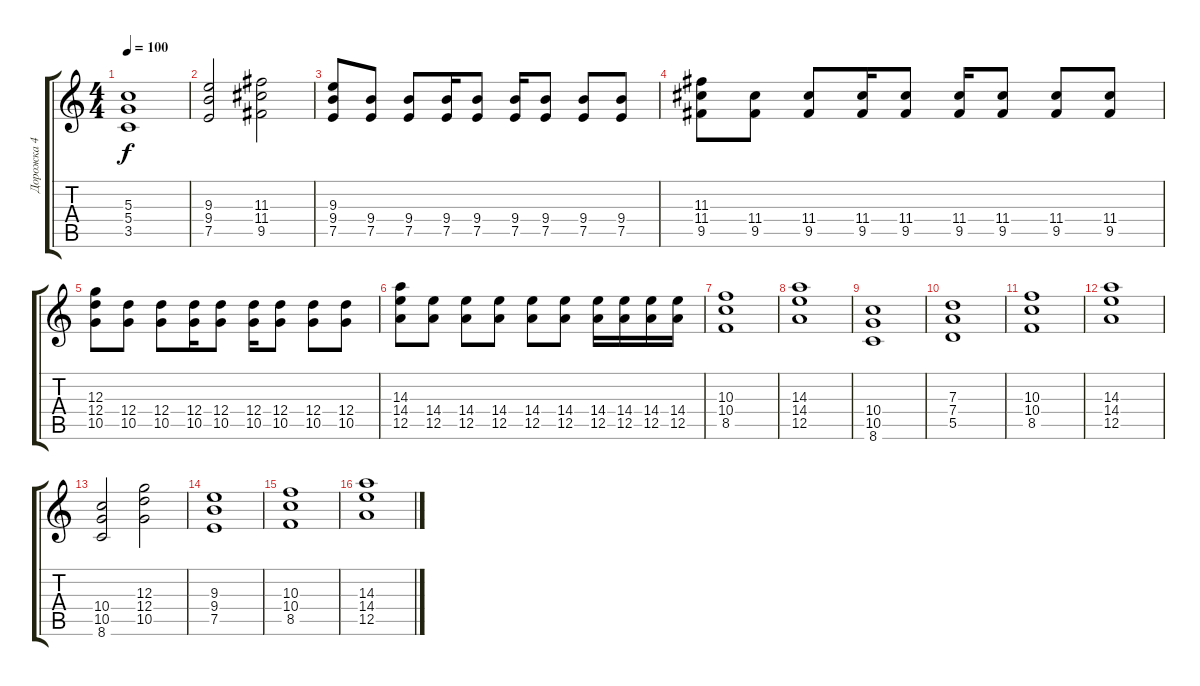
\track ("Дорожка 4" "Дорожка 4") {instrument acousticguitarsteel}
\staff {score tabs}
\tuning (E4 B3 G3 D3 A2 E2) {hide}
\ts (4 4)
\tempo 100
\clef g2
\ks c
(5.3 5.4 3.5).1{dy f} |
(9.3 9.4 7.5).2 (11.3 11.4 9.5).2 |
(9.3 9.4 7.5).8 (9.4 7.5).8 (9.4 7.5).8 (9.4 7.5).16 (9.4 7.5).8 (9.4 7.5).16 (9.4 7.5).8 (9.4 7.5).8 (9.4 7.5).8 |
(11.3 11.4 9.5).8 (11.4 9.5).8 (11.4 9.5).8 (11.4 9.5).16 (11.4 9.5).8 (11.4 9.5).16 (11.4 9.5).8 (11.4 9.5).8 (11.4 9.5).8 |
(12.3 12.4 10.5).8 (12.4 10.5).8 (12.4 10.5).8 (12.4 10.5).16 (12.4 10.5).8 (12.4 10.5).16 (12.4 10.5).8 (12.4 10.5).8 (12.4 10.5).8 |
(14.3 14.4 12.5).8 (14.4 12.5).8 (14.4 12.5).8 (14.4 12.5).8 (14.4 12.5).8 (14.4 12.5).8 (14.4 12.5).16 (14.4 12.5).16 (14.4 12.5).16 (14.4 12.5).16 |
(10.3 10.4 8.5).1 |
(14.3 14.4 12.5).1 |
(10.4 10.5 8.6).1 |
(7.3 7.4 5.5).1 |
(10.3 10.4 8.5).1 |
(14.3 14.4 12.5).1 |
(10.4 10.5 8.6).2 (12.3 12.4 10.5).2 |
(9.3 9.4 7.5).1 |
(10.3 10.4 8.5).1 |
(14.3 14.4 12.5).1
